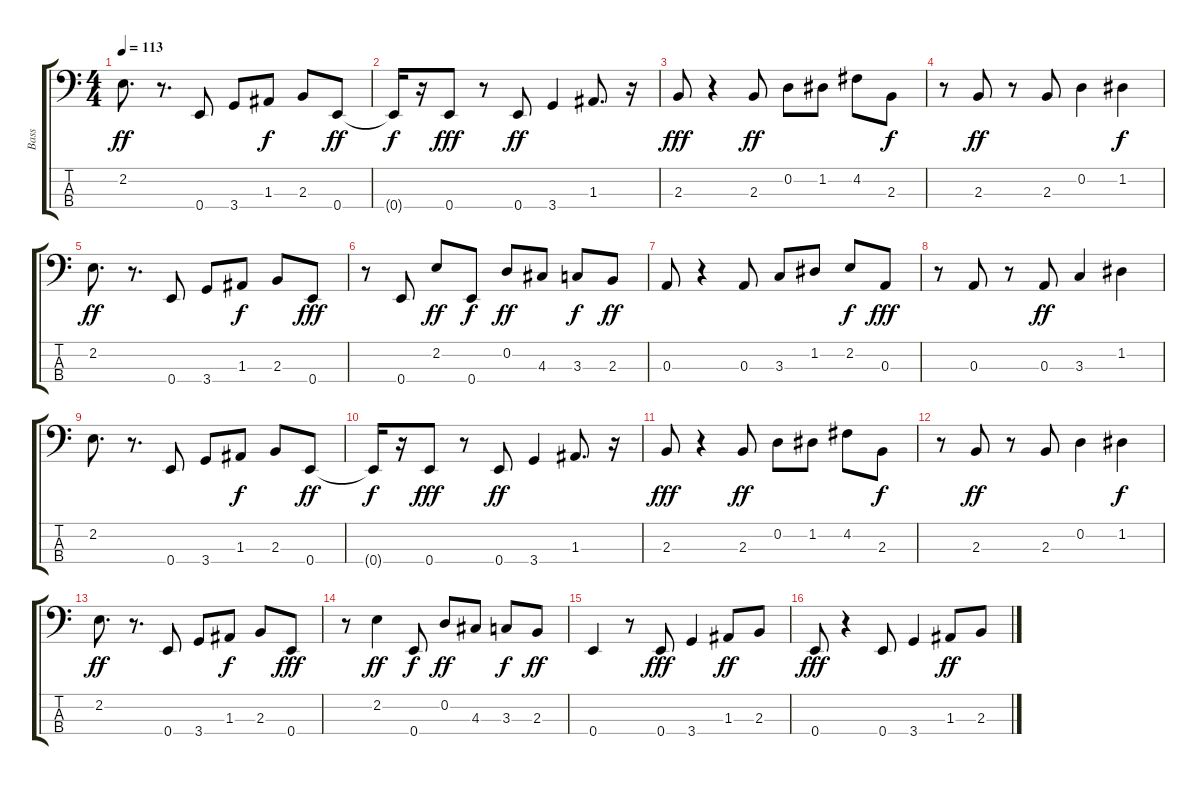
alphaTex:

\track ("Bass" "Bass") {instrument electricbassfinger}
\staff {score tabs}
\tuning (G2 D2 A1 E1) {hide}
\ts (4 4)
\tempo 113
\clef f4
\ks c
2.2.8{d dy ff} r.8{d} 0.4.8 3.4.8 1.3.8{dy f} 2.3.8 0.4.8{dy ff} |
0.4{t}.16{dy f} r.16 0.4.8{dy fff} r.8 0.4.8{dy ff} 3.4.4 1.3.8{d} r.16 |
2.3.8{dy fff} r.4 2.3.8{dy ff} 0.2.8 1.2.8 4.2.8 2.3.8{dy f} |
r.8 2.3.8{dy ff} r.8 2.3.8 0.2.4 1.2.4{dy f} |
2.2.8{d dy ff} r.8{d} 0.4.8 3.4.8 1.3.8{dy f} 2.3.8 0.4.8{dy fff} |
r.8 0.4.8 2.2.8{dy ff} 0.4.8{dy f} 0.2.8{dy ff} 4.3.8 3.3.8{dy f} 2.3.8{dy ff} |
0.3.8 r.4 0.3.8 3.3.8 1.2.8 2.2.8{dy f} 0.3.8{dy fff} |
r.8 0.3.8 r.8 0.3.8{dy ff} 3.3.4 1.2.4 |
2.2.8{d} r.8{d} 0.4.8 3.4.8 1.3.8{dy f} 2.3.8 0.4.8{dy ff} |
0.4{t}.16{dy f} r.16 0.4.8{dy fff} r.8 0.4.8{dy ff} 3.4.4 1.3.8{d} r.16 |
2.3.8{dy fff} r.4 2.3.8{dy ff} 0.2.8 1.2.8 4.2.8 2.3.8{dy f} |
r.8 2.3.8{dy ff} r.8 2.3.8 0.2.4 1.2.4{dy f} |
2.2.8{d dy ff} r.8{d} 0.4.8 3.4.8 1.3.8{dy f} 2.3.8 0.4.8{dy fff} |
r.8 2.2.4{dy ff} 0.4.8{dy f} 0.2.8{dy ff} 4.3.8 3.3.8{dy f} 2.3.8{dy ff} |
0.4.4 r.8 0.4.8{dy fff} 3.4.4 1.3.8{dy ff} 2.3.8 |
0.4.8{dy fff} r.4 0.4.8 3.4.4 1.3.8{dy ff} 2.3.8
